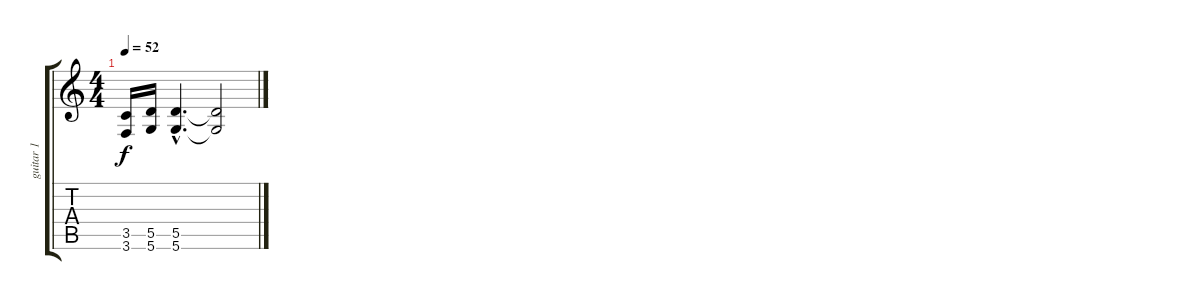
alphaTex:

\track ("guitar 1" "guitar 1") {instrument distortionguitar}
\staff {score tabs}
\tuning (E4 B3 G3 D3 A2 D2) {hide}
\ts (4 4)
\tempo 52
\clef g2
\ks c
(3.5 3.6).16{dy f} (5.5 5.6).16 (5.5{hac} 5.6{hac}).4{d} (5.5{t} 5.6{t}).2
